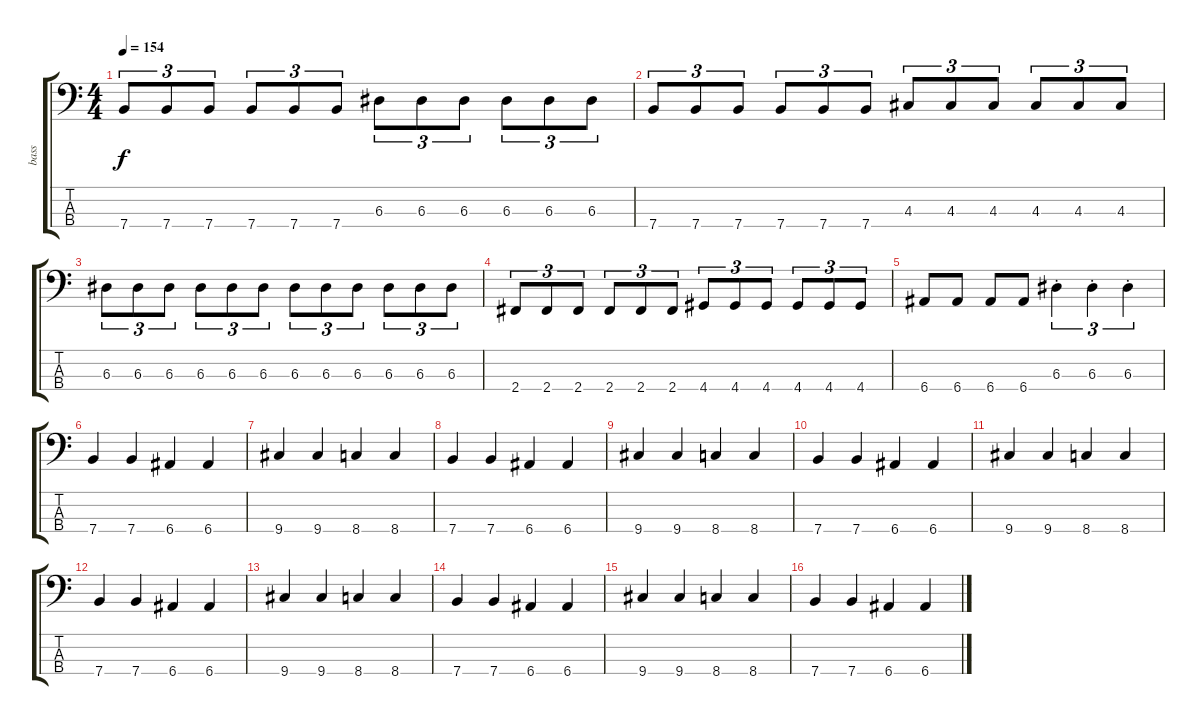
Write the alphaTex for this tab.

\track ("bass" "bass") {instrument electricbassfinger}
\staff {score tabs}
\tuning (G2 D2 A1 E1) {hide}
\ts (4 4)
\tempo 154
\clef f4
\ks c
7.4.8{tu (3 2) dy f} 7.4.8{tu (3 2)} 7.4.8{tu (3 2)} 7.4.8{tu (3 2)} 7.4.8{tu (3 2)} 7.4.8{tu (3 2)} 6.3.8{tu (3 2)} 6.3.8{tu (3 2)} 6.3.8{tu (3 2)} 6.3.8{tu (3 2)} 6.3.8{tu (3 2)} 6.3.8{tu (3 2)} |
7.4.8{tu (3 2)} 7.4.8{tu (3 2)} 7.4.8{tu (3 2)} 7.4.8{tu (3 2)} 7.4.8{tu (3 2)} 7.4.8{tu (3 2)} 4.3.8{tu (3 2)} 4.3.8{tu (3 2)} 4.3.8{tu (3 2)} 4.3.8{tu (3 2)} 4.3.8{tu (3 2)} 4.3.8{tu (3 2)} |
6.3.8{tu (3 2)} 6.3.8{tu (3 2)} 6.3.8{tu (3 2)} 6.3.8{tu (3 2)} 6.3.8{tu (3 2)} 6.3.8{tu (3 2)} 6.3.8{tu (3 2)} 6.3.8{tu (3 2)} 6.3.8{tu (3 2)} 6.3.8{tu (3 2)} 6.3.8{tu (3 2)} 6.3.8{tu (3 2)} |
2.4.8{tu (3 2)} 2.4.8{tu (3 2)} 2.4.8{tu (3 2)} 2.4.8{tu (3 2)} 2.4.8{tu (3 2)} 2.4.8{tu (3 2)} 4.4.8{tu (3 2)} 4.4.8{tu (3 2)} 4.4.8{tu (3 2)} 4.4.8{tu (3 2)} 4.4.8{tu (3 2)} 4.4.8{tu (3 2)} |
6.4.8 6.4.8 6.4.8 6.4.8 6.3{st}.4{tu (3 2)} 6.3{st}.4{tu (3 2)} 6.3{st}.4{tu (3 2)} |
7.4.4{volume 12} 7.4.4 6.4.4 6.4.4 |
9.4.4 9.4.4 8.4.4 8.4.4 |
7.4.4 7.4.4 6.4.4 6.4.4 |
9.4.4 9.4.4 8.4.4 8.4.4 |
7.4.4 7.4.4 6.4.4 6.4.4 |
9.4.4 9.4.4 8.4.4 8.4.4 |
7.4.4 7.4.4 6.4.4 6.4.4 |
9.4.4 9.4.4 8.4.4 8.4.4 |
7.4.4 7.4.4 6.4.4 6.4.4 |
9.4.4 9.4.4 8.4.4 8.4.4 |
7.4.4 7.4.4 6.4.4 6.4.4
